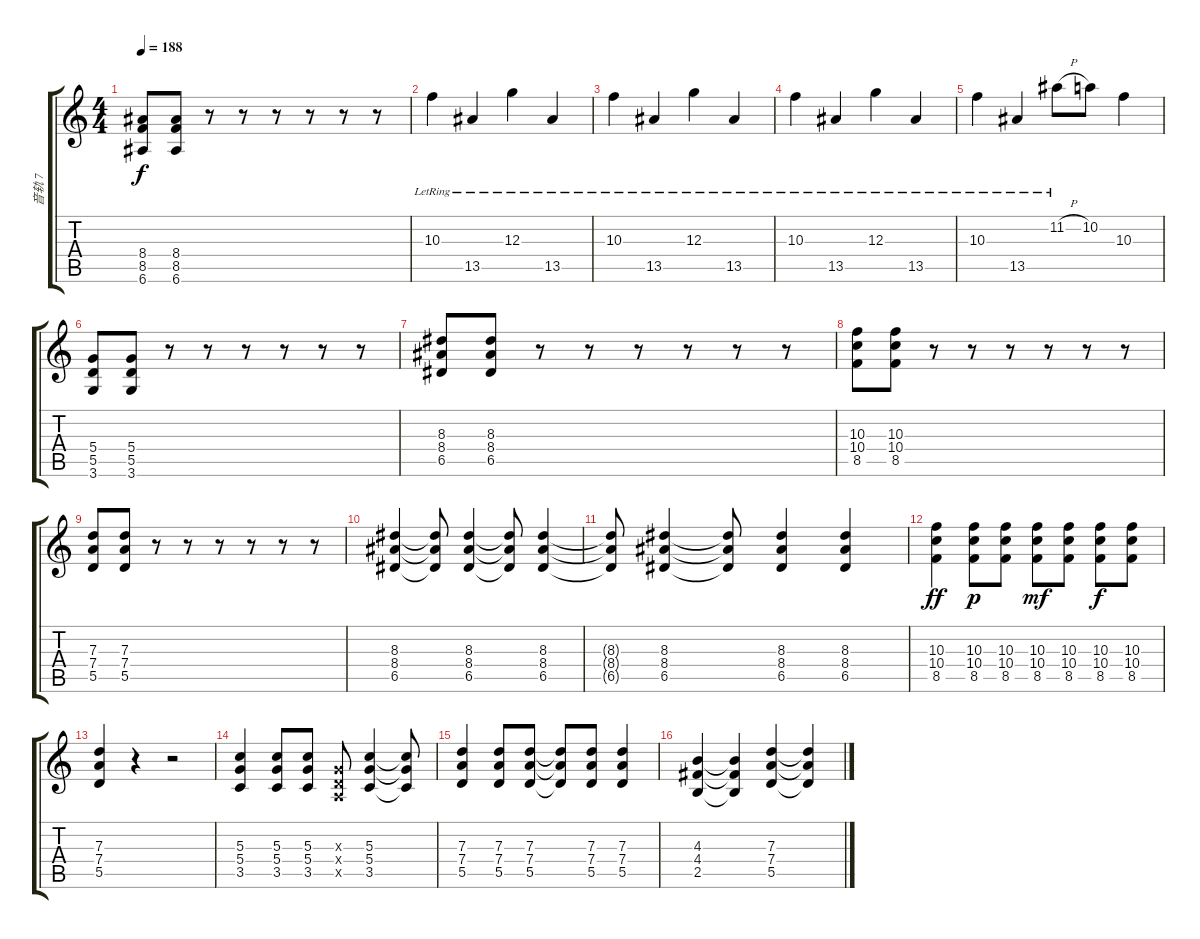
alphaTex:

\track ("音轨 7" "音轨 7") {instrument overdrivenguitar}
\staff {score tabs}
\tuning (E4 B3 G3 D3 A2 E2) {hide}
\ts (4 4)
\tempo 188
\clef g2
\ks c
(8.4 8.5 6.6).8{dy f} (8.4 8.5 6.6).8 r.8 r.8 r.8 r.8 r.8 r.8 |
10.3{lr}.4{instrument electricguitarclean} 13.5{lr}.4 12.3{lr}.4 13.5{lr}.4 |
10.3{lr}.4{instrument electricguitarclean} 13.5{lr}.4 12.3{lr}.4 13.5{lr}.4 |
10.3{lr}.4{instrument electricguitarclean} 13.5{lr}.4 12.3{lr}.4 13.5{lr}.4 |
10.3{lr}.4{instrument electricguitarclean} 13.5{lr}.4 11.2{h lr}.8 10.2.8 10.3.4 |
(5.4 5.5 3.6).8{instrument overdrivenguitar} (5.4 5.5 3.6).8 r.8 r.8 r.8 r.8 r.8 r.8 |
(8.3 8.4 6.5).8 (8.3 8.4 6.5).8 r.8 r.8 r.8 r.8 r.8 r.8 |
(10.3 10.4 8.5).8 (10.3 10.4 8.5).8 r.8 r.8 r.8 r.8 r.8 r.8 |
(7.3 7.4 5.5).8 (7.3 7.4 5.5).8 r.8 r.8 r.8 r.8 r.8 r.8 |
(8.3 8.4 6.5).4 (8.3{t} 8.4{t} 6.5{t}).8 (8.3 8.4 6.5).4 (8.3{t} 8.4{t} 6.5{t}).8 (8.3 8.4 6.5).4 |
(8.3{t} 8.4{t} 6.5{t}).8 (8.3 8.4 6.5).4 (8.3{t} 8.4{t} 6.5{t}).8 (8.3 8.4 6.5).4 (8.3 8.4 6.5).4 |
(10.3 10.4 8.5).4{dy ff} (10.3 10.4 8.5).8{dy p} (10.3 10.4 8.5).8 (10.3 10.4 8.5).8{dy mf} (10.3 10.4 8.5).8 (10.3 10.4 8.5).8{dy f} (10.3 10.4 8.5).8 |
(7.3 7.4 5.5).4 r.4 r.2 |
(5.3 5.4 3.5).4{volume 5 balance 8} (5.3 5.4 3.5).8 (5.3 5.4 3.5).8 (0.3{x} 0.4{x} 0.5{x}).8 (5.3 5.4 3.5).4 (5.3{t} 5.4{t} 3.5{t}).8 |
(7.3 7.4 5.5).4 (7.3 7.4 5.5).8 (7.3 7.4 5.5).8 (7.3{t} 7.4{t} 5.5{t}).8 (7.3 7.4 5.5).8 (7.3 7.4 5.5).4 |
(4.3 4.4 2.5).4 (4.3{t} 4.4{t} 2.5{t}).4 (7.3 7.4 5.5).4 (7.3{t} 7.4{t} 5.5{t}).4
